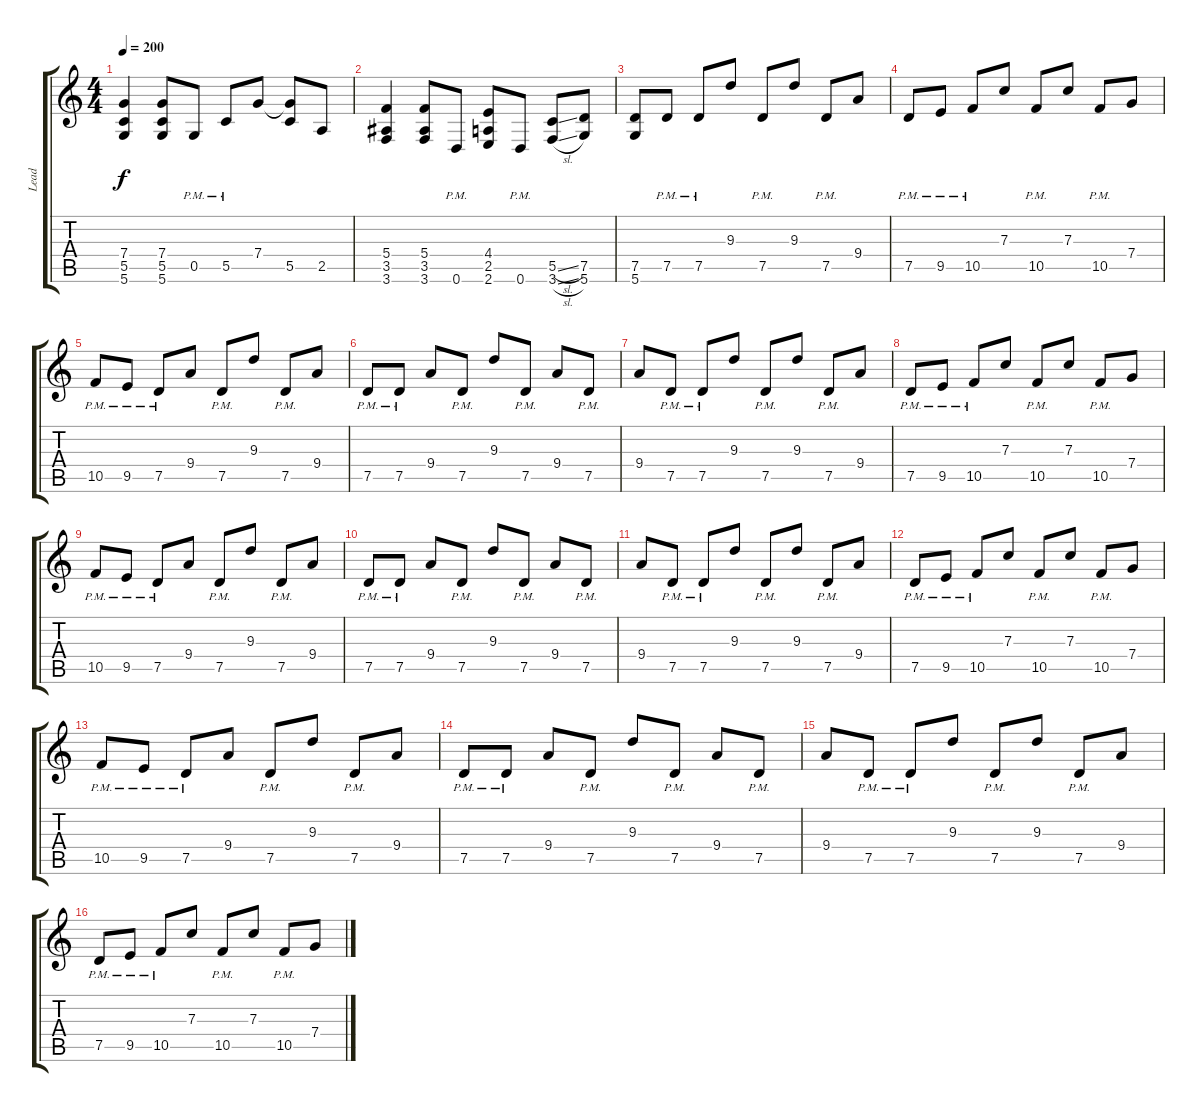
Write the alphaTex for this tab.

\track ("Lead" "Lead") {instrument distortionguitar}
\staff {score tabs}
\tuning (D4 A3 F3 C3 G2 D2) {hide}
\ts (4 4)
\tempo 200
\clef g2
\ks c
(7.4 5.5 5.6).4{dy f} (7.4 5.5 5.6).8 0.5{pm}.8 5.5{pm}.8 7.4.8 (7.4{t} 5.5).8 2.5.8 |
(5.4 3.5 3.6).4 (5.4 3.5 3.6).8 0.6{pm}.8 (4.4 2.5 2.6).8 0.6{pm}.8 (5.5{sl} 3.6{sl}).8 (7.5 5.6).8 |
(7.5 5.6).8 7.5{pm}.8 7.5{pm}.8 9.3.8 7.5{pm}.8 9.3.8 7.5{pm}.8 9.4.8 |
7.5{pm}.8 9.5{pm}.8 10.5{pm}.8 7.3.8 10.5{pm}.8 7.3.8 10.5{pm}.8 7.4.8 |
10.5{pm}.8 9.5{pm}.8 7.5{pm}.8 9.4.8 7.5{pm}.8 9.3.8 7.5{pm}.8 9.4.8 |
7.5{pm}.8 7.5{pm}.8 9.4.8 7.5{pm}.8 9.3.8 7.5{pm}.8 9.4.8 7.5{pm}.8 |
9.4.8 7.5{pm}.8 7.5{pm}.8 9.3.8 7.5{pm}.8 9.3.8 7.5{pm}.8 9.4.8 |
7.5{pm}.8 9.5{pm}.8 10.5{pm}.8 7.3.8 10.5{pm}.8 7.3.8 10.5{pm}.8 7.4.8 |
10.5{pm}.8 9.5{pm}.8 7.5{pm}.8 9.4.8 7.5{pm}.8 9.3.8 7.5{pm}.8 9.4.8 |
7.5{pm}.8 7.5{pm}.8 9.4.8 7.5{pm}.8 9.3.8 7.5{pm}.8 9.4.8 7.5{pm}.8 |
9.4.8 7.5{pm}.8 7.5{pm}.8 9.3.8 7.5{pm}.8 9.3.8 7.5{pm}.8 9.4.8 |
7.5{pm}.8 9.5{pm}.8 10.5{pm}.8 7.3.8 10.5{pm}.8 7.3.8 10.5{pm}.8 7.4.8 |
10.5{pm}.8 9.5{pm}.8 7.5{pm}.8 9.4.8 7.5{pm}.8 9.3.8 7.5{pm}.8 9.4.8 |
7.5{pm}.8 7.5{pm}.8 9.4.8 7.5{pm}.8 9.3.8 7.5{pm}.8 9.4.8 7.5{pm}.8 |
9.4.8 7.5{pm}.8 7.5{pm}.8 9.3.8 7.5{pm}.8 9.3.8 7.5{pm}.8 9.4.8 |
7.5{pm}.8 9.5{pm}.8 10.5{pm}.8 7.3.8 10.5{pm}.8 7.3.8 10.5{pm}.8 7.4.8
